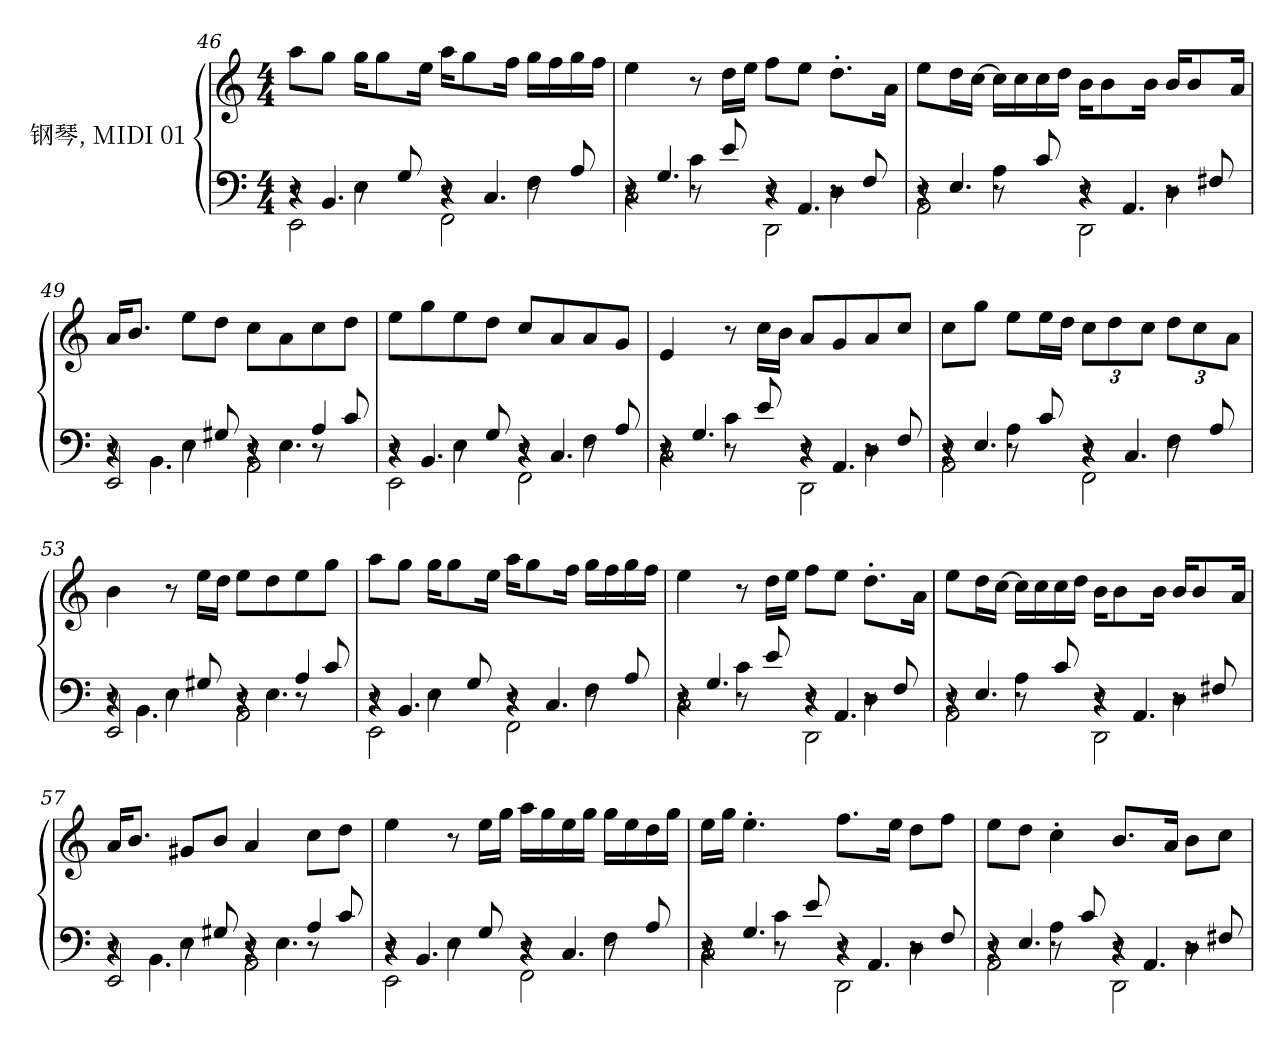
**kern	**kern
*part1	*part1
*staff2	*staff1
*I"钢琴, MIDI 01	*
!!LO:LB:g=z
*clefF4	*clefG2
*k[]	*k[]
*M4/4	*M4/4
=46	=46
*^	*
*	*^	*
*	*	*^	*
4r	4r	8r	2EE\	8aa\L
.	.	4.BB/	.	8gg\J
8r	4E\	.	.	16gg\KL
.	.	.	.	8gg\
8G/	.	.	.	.
.	.	.	.	16ee\Jk
4r	4r	8r	2FF\	16aa\KL
.	.	.	.	8gg\
.	.	4.C/	.	.
.	.	.	.	16ff\Jk
8r	4F\	.	.	16gg\LL
.	.	.	.	16ff\
8A/	.	.	.	16gg\
.	.	.	.	16ff\JJ
=47	=47	=47	=47	=47
4r	4r	8r	2C\	4ee\
.	.	4.G/	.	.
8r	4c\	.	.	8r
8e/	.	.	.	16dd\LL
.	.	.	.	16ee\JJ
4r	4r	8r	2DD\	8ff\L
.	.	4.AA/	.	8ee\J
8r	4D\	.	.	8.dd'\L
8F/	.	.	.	.
.	.	.	.	16a\Jk
=48	=48	=48	=48	=48
4r	4r	8r	2AA\	8ee\L
.	.	4.E/	.	16dd\L
.	.	.	.	[16cc\JJ
8r	4A\	.	.	16cc\LL]
.	.	.	.	16cc\
8c/	.	.	.	16cc\
.	.	.	.	16dd\JJ
4r	4r	8r	2DD\	16b\KL
.	.	.	.	8b\
.	.	4.AA/	.	.
.	.	.	.	16b\Jk
8r	4D\	.	.	16b/KL
.	.	.	.	8b/
8F#X/	.	.	.	.
.	.	.	.	16a/Jk
!!LO:PB:g=z
=49	=49	=49	=49	=49
4r	4r	2EE/	8r	16a/KL
.	.	.	.	8.b/J
.	.	.	4.BB\	.
8r	4E\	.	.	8ee\L
8G#X/	.	.	.	8dd\J
4r	8r	4r	2AA\	8cc\L
.	4.E\	.	.	8a\
8r	.	4A/	.	8cc\
8c/	.	.	.	8dd\J
=50	=50	=50	=50	=50
4r	4r	8r	2EE\	8ee\L
.	.	4.BB/	.	8gg\
8r	4E\	.	.	8ee\
8G/	.	.	.	8dd\J
4r	4r	8r	2FF\	8cc/L
.	.	4.C/	.	8a/
8r	4F\	.	.	8a/
8A/	.	.	.	8g/J
=51	=51	=51	=51	=51
4r	4r	8r	2C\	4e/
.	.	4.G/	.	.
8r	4c\	.	.	8r
8e/	.	.	.	16cc\LL
.	.	.	.	16b\JJ
4r	4r	8r	2DD\	8a/L
.	.	4.AA/	.	8g/
8r	4D\	.	.	8a/
8F/	.	.	.	8cc/J
=52	=52	=52	=52	=52
4r	4r	8r	2AA\	8cc\L
.	.	4.E/	.	8gg\J
8r	4A\	.	.	8ee\L
8c/	.	.	.	16ee\L
.	.	.	.	16dd\JJ
*	*	*	*	*Xbrackettup
4r	4r	8r	2FF\	12cc\L
.	.	.	.	12dd\
.	.	4.C/	.	.
.	.	.	.	12cc\J
8r	4F\	.	.	12dd\L
.	.	.	.	12cc\
8A/	.	.	.	.
.	.	.	.	12a\J
!!LO:LB:g=z
=53	=53	=53	=53	=53
4r	4r	2EE/	8r	4b\
.	.	.	4.BB\	.
8r	4E\	.	.	8r
8G#X/	.	.	.	16ee\LL
.	.	.	.	16dd\JJ
4r	8r	4r	2AA\	8ee\L
.	4.E\	.	.	8dd\
8r	.	4A/	.	8ee\
8c/	.	.	.	8gg\J
=54	=54	=54	=54	=54
4r	4r	8r	2EE\	8aa\L
.	.	4.BB/	.	8gg\J
8r	4E\	.	.	16gg\KL
.	.	.	.	8gg\
8G/	.	.	.	.
.	.	.	.	16ee\Jk
4r	4r	8r	2FF\	16aa\KL
.	.	.	.	8gg\
.	.	4.C/	.	.
.	.	.	.	16ff\Jk
8r	4F\	.	.	16gg\LL
.	.	.	.	16ff\
8A/	.	.	.	16gg\
.	.	.	.	16ff\JJ
=55	=55	=55	=55	=55
4r	4r	8r	2C\	4ee\
.	.	4.G/	.	.
8r	4c\	.	.	8r
8e/	.	.	.	16dd\LL
.	.	.	.	16ee\JJ
4r	4r	8r	2DD\	8ff\L
.	.	4.AA/	.	8ee\J
8r	4D\	.	.	8.dd'\L
8F/	.	.	.	.
.	.	.	.	16a\Jk
!!LO:LB:g=z
=56	=56	=56	=56	=56
4r	4r	8r	2AA\	8ee\L
.	.	4.E/	.	16dd\L
.	.	.	.	[16cc\JJ
8r	4A\	.	.	16cc\LL]
.	.	.	.	16cc\
8c/	.	.	.	16cc\
.	.	.	.	16dd\JJ
4r	4r	8r	2DD\	16b\KL
.	.	.	.	8b\
.	.	4.AA/	.	.
.	.	.	.	16b\Jk
8r	4D\	.	.	16b/KL
.	.	.	.	8b/
8F#X/	.	.	.	.
.	.	.	.	16a/Jk
=57	=57	=57	=57	=57
4r	4r	2EE/	8r	16a/KL
.	.	.	.	8.b/J
.	.	.	4.BB\	.
8r	4E\	.	.	8g#X/L
8G#X/	.	.	.	8b/J
4r	8r	4r	2AA\	4a/
.	4.E\	.	.	.
8r	.	4A/	.	8cc\L
8c/	.	.	.	8dd\J
=58	=58	=58	=58	=58
4r	4r	8r	2EE\	4ee\
.	.	4.BB/	.	.
8r	4E\	.	.	8r
8G/	.	.	.	16ee\LL
.	.	.	.	16gg\JJ
4r	4r	8r	2FF\	16aa\LL
.	.	.	.	16gg\
.	.	4.C/	.	16ee\
.	.	.	.	16gg\JJ
8r	4F\	.	.	16gg\LL
.	.	.	.	16ee\
8A/	.	.	.	16dd\
.	.	.	.	16gg\JJ
!!LO:LB:g=z
=59	=59	=59	=59	=59
4r	4r	8r	2C\	16ee\LL
.	.	.	.	16gg\JJ
.	.	4.G/	.	4.ee'\
8r	4c\	.	.	.
8e/	.	.	.	.
4r	4r	8r	2DD\	8.ff\L
.	.	4.AA/	.	.
.	.	.	.	16ee\Jk
8r	4D\	.	.	8dd\L
8F/	.	.	.	8ff\J
=60	=60	=60	=60	=60
4r	4r	8r	2AA\	8ee\L
.	.	4.E/	.	8dd\J
8r	4A\	.	.	4cc'\
8c/	.	.	.	.
4r	4r	8r	2DD\	8.b/L
.	.	4.AA/	.	.
.	.	.	.	16a/Jk
8r	4D\	.	.	8b\L
8F#X/	.	.	.	8cc\J
*v	*v	*v	*v	*
=	=
*-	*-
